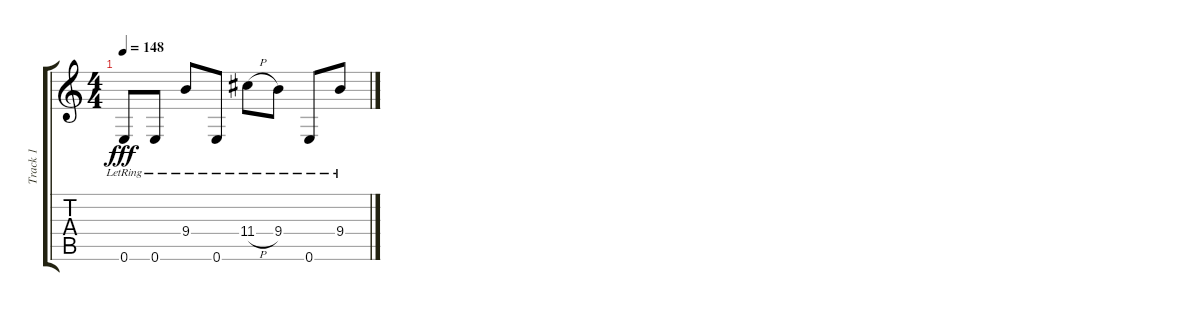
\track ("Track 1" "Track 1") {instrument overdrivenguitar}
\staff {score tabs}
\tuning (E4 B3 G3 D3 A2 E2) {hide}
\ts (4 4)
\tempo 148
\clef g2
\ks c
0.6{lr}.8{dy fff} 0.6{lr}.8 9.4{lr}.8 0.6{lr}.8 11.4{h lr}.8 9.4{lr}.8 0.6{lr}.8 9.4{lr}.8
